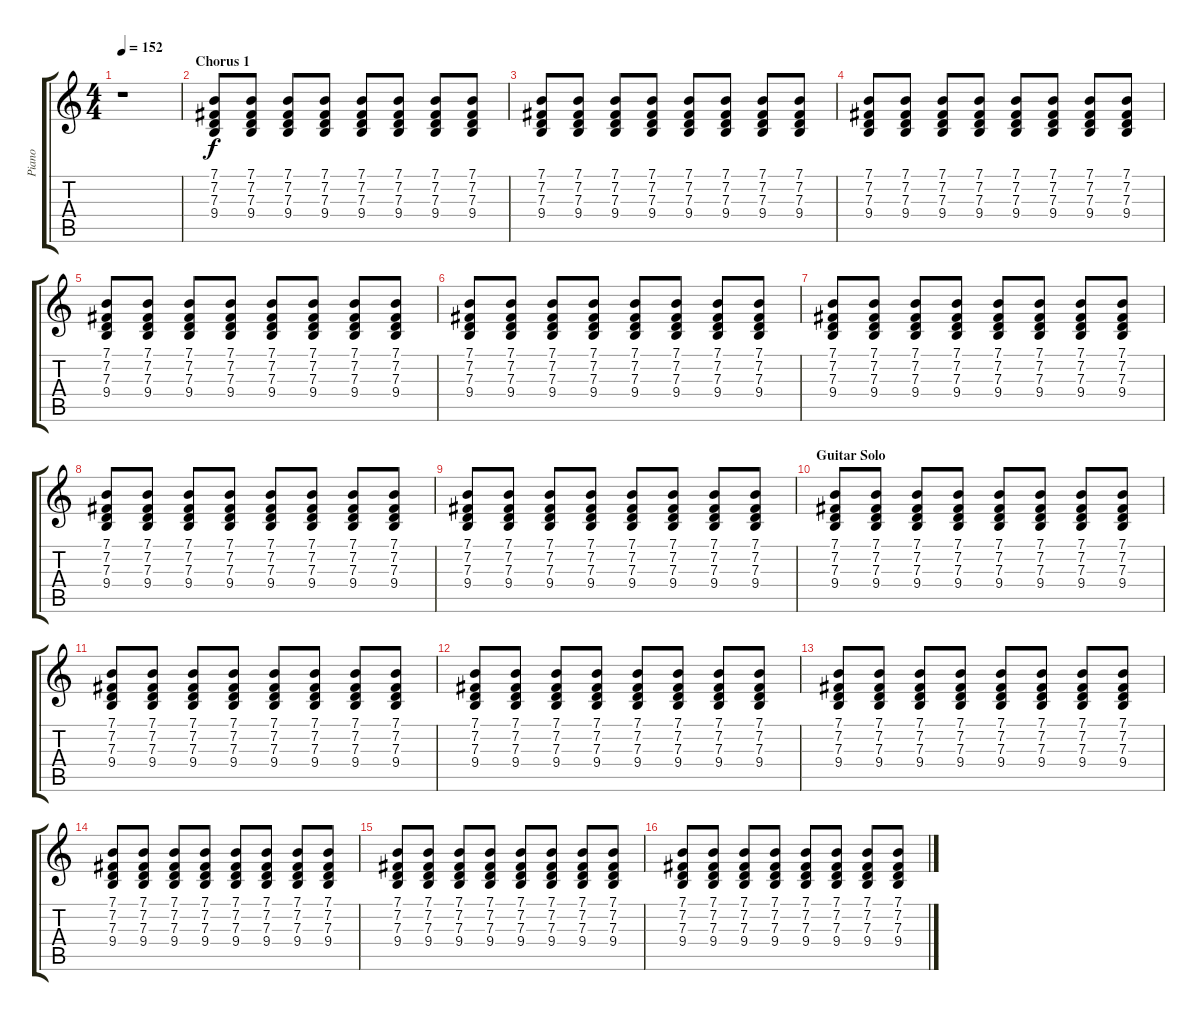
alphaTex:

\track ("Piano" "Piano") {instrument brightacousticpiano}
\staff {score tabs}
\tuning (E4 B3 G3 D3 A2 E2) {hide}
\ts (4 4)
\tempo 152
\clef g2
\ks c
r.1{dy f} |
\section ("" "Chorus 1")
(7.1 7.2 7.3 9.4).8 (7.1 7.2 7.3 9.4).8 (7.1 7.2 7.3 9.4).8 (7.1 7.2 7.3 9.4).8 (7.1 7.2 7.3 9.4).8 (7.1 7.2 7.3 9.4).8 (7.1 7.2 7.3 9.4).8 (7.1 7.2 7.3 9.4).8 |
(7.1 7.2 7.3 9.4).8 (7.1 7.2 7.3 9.4).8 (7.1 7.2 7.3 9.4).8 (7.1 7.2 7.3 9.4).8 (7.1 7.2 7.3 9.4).8 (7.1 7.2 7.3 9.4).8 (7.1 7.2 7.3 9.4).8 (7.1 7.2 7.3 9.4).8 |
(7.1 7.2 7.3 9.4).8 (7.1 7.2 7.3 9.4).8 (7.1 7.2 7.3 9.4).8 (7.1 7.2 7.3 9.4).8 (7.1 7.2 7.3 9.4).8 (7.1 7.2 7.3 9.4).8 (7.1 7.2 7.3 9.4).8 (7.1 7.2 7.3 9.4).8 |
(7.1 7.2 7.3 9.4).8 (7.1 7.2 7.3 9.4).8 (7.1 7.2 7.3 9.4).8 (7.1 7.2 7.3 9.4).8 (7.1 7.2 7.3 9.4).8 (7.1 7.2 7.3 9.4).8 (7.1 7.2 7.3 9.4).8 (7.1 7.2 7.3 9.4).8 |
(7.1 7.2 7.3 9.4).8 (7.1 7.2 7.3 9.4).8 (7.1 7.2 7.3 9.4).8 (7.1 7.2 7.3 9.4).8 (7.1 7.2 7.3 9.4).8 (7.1 7.2 7.3 9.4).8 (7.1 7.2 7.3 9.4).8 (7.1 7.2 7.3 9.4).8 |
(7.1 7.2 7.3 9.4).8 (7.1 7.2 7.3 9.4).8 (7.1 7.2 7.3 9.4).8 (7.1 7.2 7.3 9.4).8 (7.1 7.2 7.3 9.4).8 (7.1 7.2 7.3 9.4).8 (7.1 7.2 7.3 9.4).8 (7.1 7.2 7.3 9.4).8 |
(7.1 7.2 7.3 9.4).8 (7.1 7.2 7.3 9.4).8 (7.1 7.2 7.3 9.4).8 (7.1 7.2 7.3 9.4).8 (7.1 7.2 7.3 9.4).8 (7.1 7.2 7.3 9.4).8 (7.1 7.2 7.3 9.4).8 (7.1 7.2 7.3 9.4).8 |
(7.1 7.2 7.3 9.4).8 (7.1 7.2 7.3 9.4).8 (7.1 7.2 7.3 9.4).8 (7.1 7.2 7.3 9.4).8 (7.1 7.2 7.3 9.4).8 (7.1 7.2 7.3 9.4).8 (7.1 7.2 7.3 9.4).8 (7.1 7.2 7.3 9.4).8 |
\section ("" "Guitar Solo")
(7.1 7.2 7.3 9.4).8 (7.1 7.2 7.3 9.4).8 (7.1 7.2 7.3 9.4).8 (7.1 7.2 7.3 9.4).8 (7.1 7.2 7.3 9.4).8 (7.1 7.2 7.3 9.4).8 (7.1 7.2 7.3 9.4).8 (7.1 7.2 7.3 9.4).8 |
(7.1 7.2 7.3 9.4).8 (7.1 7.2 7.3 9.4).8 (7.1 7.2 7.3 9.4).8 (7.1 7.2 7.3 9.4).8 (7.1 7.2 7.3 9.4).8 (7.1 7.2 7.3 9.4).8 (7.1 7.2 7.3 9.4).8 (7.1 7.2 7.3 9.4).8 |
(7.1 7.2 7.3 9.4).8 (7.1 7.2 7.3 9.4).8 (7.1 7.2 7.3 9.4).8 (7.1 7.2 7.3 9.4).8 (7.1 7.2 7.3 9.4).8 (7.1 7.2 7.3 9.4).8 (7.1 7.2 7.3 9.4).8 (7.1 7.2 7.3 9.4).8 |
(7.1 7.2 7.3 9.4).8 (7.1 7.2 7.3 9.4).8 (7.1 7.2 7.3 9.4).8 (7.1 7.2 7.3 9.4).8 (7.1 7.2 7.3 9.4).8 (7.1 7.2 7.3 9.4).8 (7.1 7.2 7.3 9.4).8 (7.1 7.2 7.3 9.4).8 |
(7.1 7.2 7.3 9.4).8 (7.1 7.2 7.3 9.4).8 (7.1 7.2 7.3 9.4).8 (7.1 7.2 7.3 9.4).8 (7.1 7.2 7.3 9.4).8 (7.1 7.2 7.3 9.4).8 (7.1 7.2 7.3 9.4).8 (7.1 7.2 7.3 9.4).8 |
(7.1 7.2 7.3 9.4).8 (7.1 7.2 7.3 9.4).8 (7.1 7.2 7.3 9.4).8 (7.1 7.2 7.3 9.4).8 (7.1 7.2 7.3 9.4).8 (7.1 7.2 7.3 9.4).8 (7.1 7.2 7.3 9.4).8 (7.1 7.2 7.3 9.4).8 |
(7.1 7.2 7.3 9.4).8 (7.1 7.2 7.3 9.4).8 (7.1 7.2 7.3 9.4).8 (7.1 7.2 7.3 9.4).8 (7.1 7.2 7.3 9.4).8 (7.1 7.2 7.3 9.4).8 (7.1 7.2 7.3 9.4).8 (7.1 7.2 7.3 9.4).8
